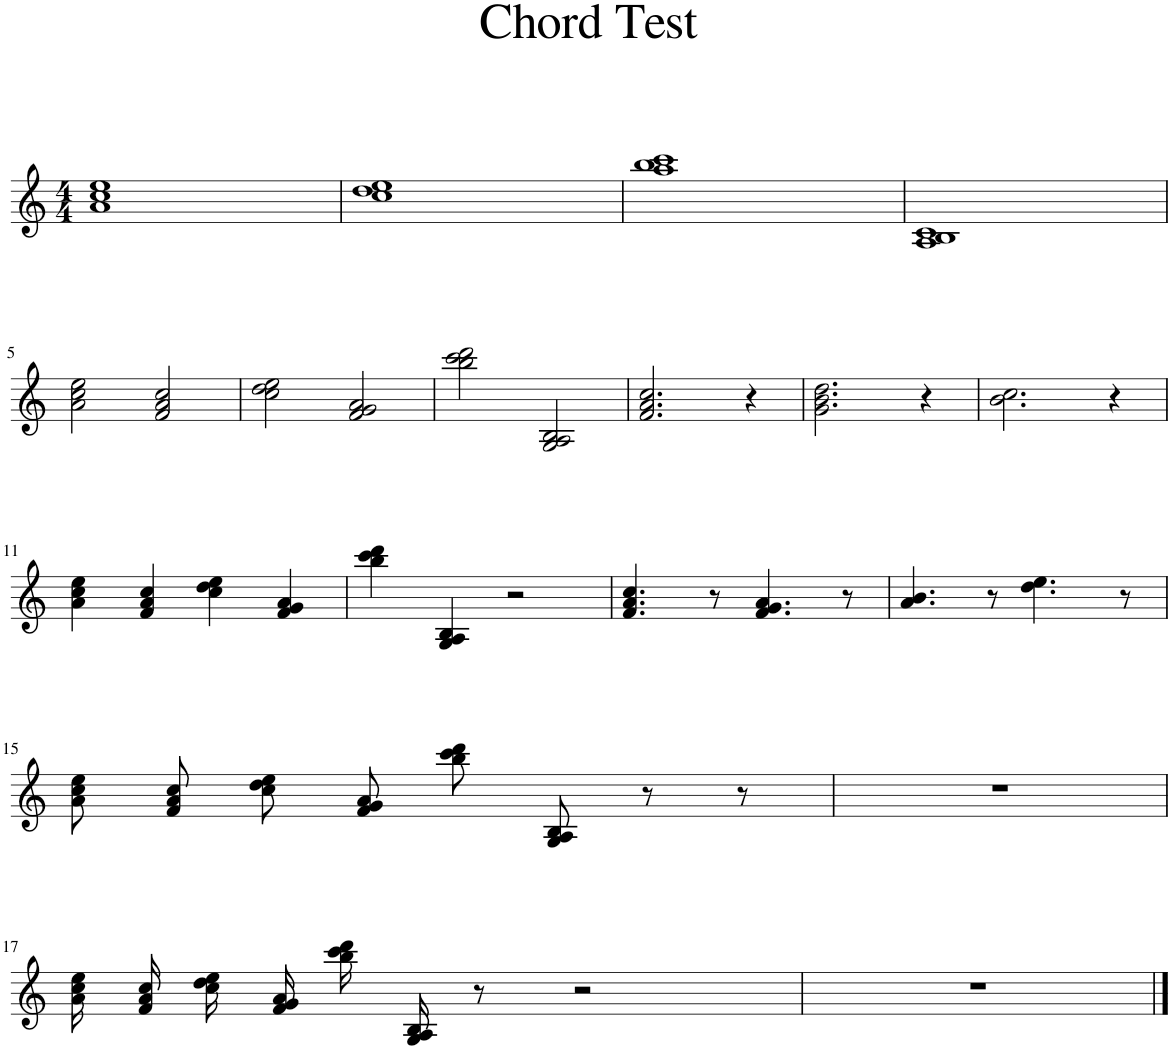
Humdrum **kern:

**kern
*part1
*staff1
*I"Piano
*I'Pno.
*clefG2
*k[]
*M4/4
=1
1a 1cc 1ee
=2
1cc 1dd 1ee
=3
1aa 1bb 1ccc
=4
1A 1B 1c
!!LO:LB:g=z
=5
2a\ 2cc\ 2ee\
2f/ 2a/ 2cc/
=6
2cc\ 2dd\ 2ee\
2f/ 2g/ 2a/
=7
2bb\ 2ccc\ 2ddd\
2G/ 2A/ 2B/
=8
2.f/ 2.a/ 2.cc/
4r
=9
2.g\ 2.b\ 2.dd\
4r
=10
2.b\ 2.cc\
4r
!!LO:LB:g=z
=11
4a\ 4cc\ 4ee\
4f/ 4a/ 4cc/
4cc\ 4dd\ 4ee\
4f/ 4g/ 4a/
=12
4bb\ 4ccc\ 4ddd\
4G/ 4A/ 4B/
2r
=13
4.f/ 4.a/ 4.cc/
8r
4.f/ 4.g/ 4.a/
8r
=14
4.a/ 4.b/
8r
4.dd\ 4.ee\
8r
!!LO:LB:g=z
=15
8a\ 8cc\ 8ee\L
8f\ 8a\ 8cc\J
8cc\ 8dd\ 8ee\L
8f\ 8g\ 8a\J
8bb\ 8ccc\ 8ddd\L
8G\ 8A\ 8B\J
8r
8r
=16
1r
!!LO:LB:g=z
=17
16a/ 16cc/ 16ee/LL
16f/ 16a/ 16cc/J
16cc/ 16dd/ 16ee/L
16f/ 16g/ 16a/JJ
16bb\ 16ccc\ 16ddd\LL
16G\ 16A\ 16B\JJ
8r
2r
=18
1r
==
*-
